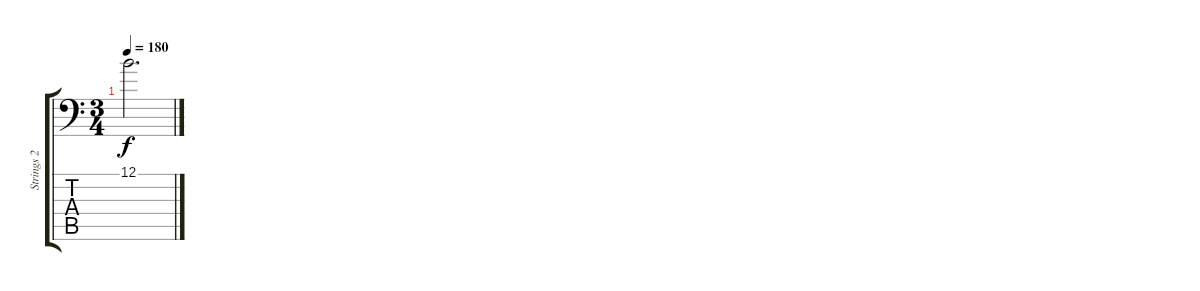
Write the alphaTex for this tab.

\track ("Strings 2" "Strings 2") {instrument stringensemble1}
\staff {score tabs}
\tuning (B3 Gb3 D3 A2 E2 A1) {hide}
\ts (3 4)
\tempo 180
\clef f4
\ks c
12.1.2{d dy f}
